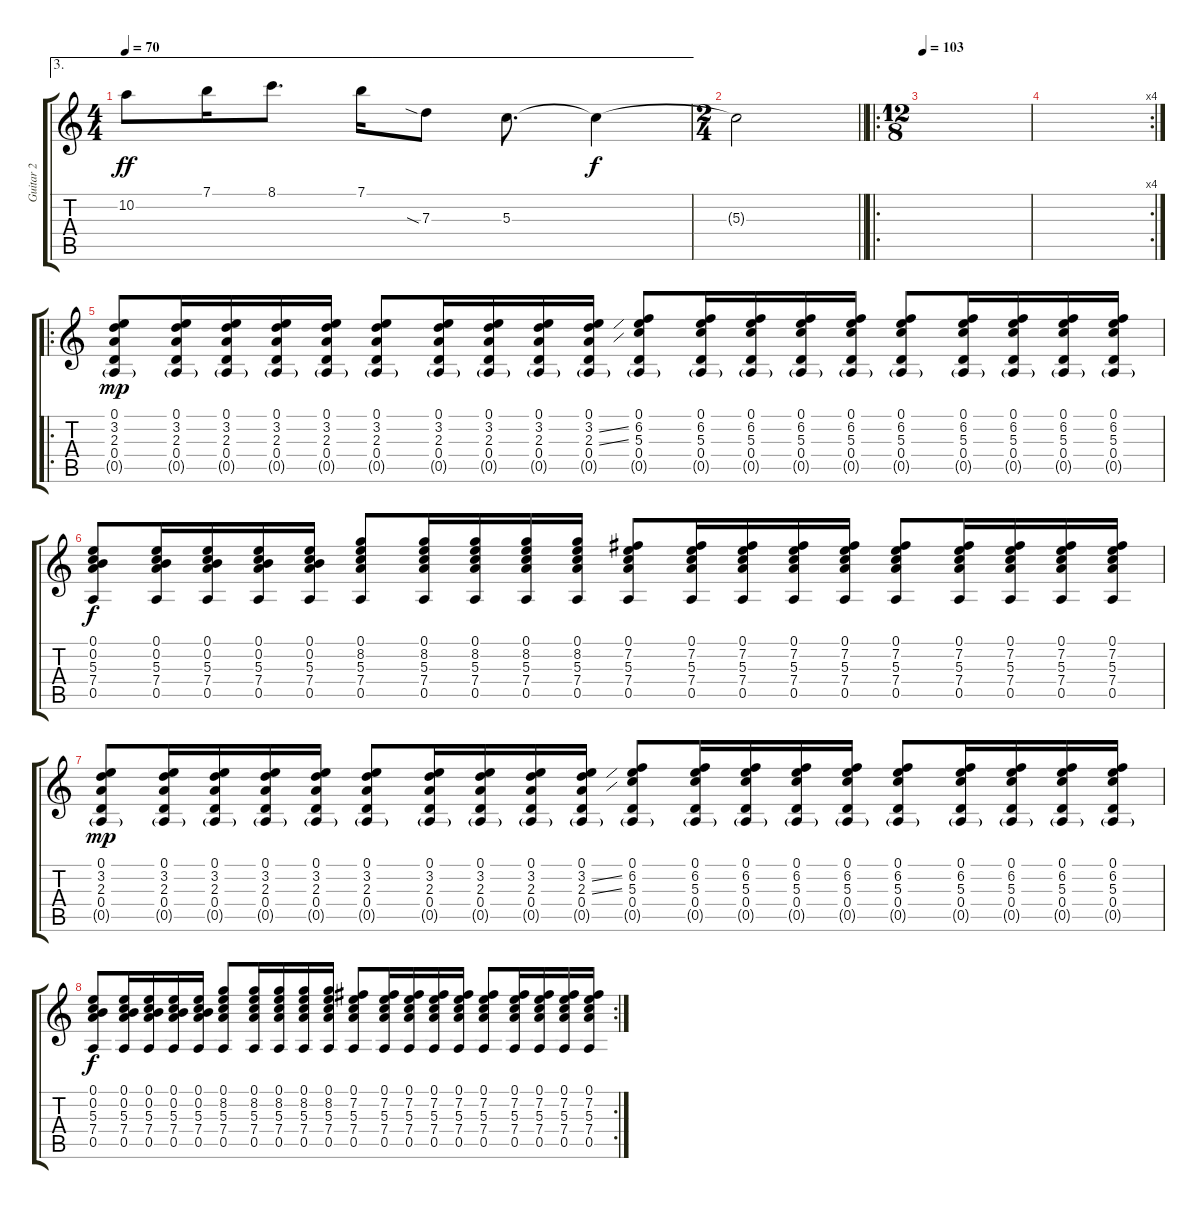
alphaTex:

\track ("Guitar 2" "Guitar 2") {instrument electricguitarjazz}
\staff {score tabs}
\tuning (E4 B3 G3 D3 A2 E2) {hide}
\ae 3
\ts (4 4)
\tempo 70
\clef g2
\ks c
10.2.8{dy ff} 7.1.16 8.1.8{d} 7.1.16 7.3{sia}.8 5.3.8{d} 5.3{t}.4{dy f} |
\ts (2 4)
\barLineRight lightlight
5.3{t}.2 |
\ro
\ts (12 8)
\tempo 103
|
\rc 4
|
\ro
(0.1 3.2 2.3 0.4 0.5{g}).8{dy mp instrument distortionguitar} (0.1 3.2 2.3 0.4 0.5{g}).16 (0.1 3.2 2.3 0.4 0.5{g}).16 (0.1 3.2 2.3 0.4 0.5{g}).16 (0.1 3.2 2.3 0.4 0.5{g}).16 (0.1 3.2 2.3 0.4 0.5{g}).8 (0.1 3.2 2.3 0.4 0.5{g}).16 (0.1 3.2 2.3 0.4 0.5{g}).16 (0.1 3.2 2.3 0.4 0.5{g}).16 (0.1 3.2{ss} 2.3{ss} 0.4 0.5{g}).16 (0.1 6.2 5.3 0.4 0.5{g}).8 (0.1 6.2 5.3 0.4 0.5{g}).16 (0.1 6.2 5.3 0.4 0.5{g}).16 (0.1 6.2 5.3 0.4 0.5{g}).16 (0.1 6.2 5.3 0.4 0.5{g}).16 (0.1 6.2 5.3 0.4 0.5{g}).8 (0.1 6.2 5.3 0.4 0.5{g}).16 (0.1 6.2 5.3 0.4 0.5{g}).16 (0.1 6.2 5.3 0.4 0.5{g}).16 (0.1 6.2 5.3 0.4 0.5{g}).16 |
(0.1 0.2 5.3 7.4 0.5).8{dy f} (0.1 0.2 5.3 7.4 0.5).16 (0.1 0.2 5.3 7.4 0.5).16 (0.1 0.2 5.3 7.4 0.5).16 (0.1 0.2 5.3 7.4 0.5).16 (0.1 8.2 5.3 7.4 0.5).8 (0.1 8.2 5.3 7.4 0.5).16 (0.1 8.2 5.3 7.4 0.5).16 (0.1 8.2 5.3 7.4 0.5).16 (0.1 8.2 5.3 7.4 0.5).16 (0.1 7.2 5.3 7.4 0.5).8 (0.1 7.2 5.3 7.4 0.5).16 (0.1 7.2 5.3 7.4 0.5).16 (0.1 7.2 5.3 7.4 0.5).16 (0.1 7.2 5.3 7.4 0.5).16 (0.1 7.2 5.3 7.4 0.5).8 (0.1 7.2 5.3 7.4 0.5).16 (0.1 7.2 5.3 7.4 0.5).16 (0.1 7.2 5.3 7.4 0.5).16 (0.1 7.2 5.3 7.4 0.5).16 |
(0.1 3.2 2.3 0.4 0.5{g}).8{dy mp} (0.1 3.2 2.3 0.4 0.5{g}).16 (0.1 3.2 2.3 0.4 0.5{g}).16 (0.1 3.2 2.3 0.4 0.5{g}).16 (0.1 3.2 2.3 0.4 0.5{g}).16 (0.1 3.2 2.3 0.4 0.5{g}).8 (0.1 3.2 2.3 0.4 0.5{g}).16 (0.1 3.2 2.3 0.4 0.5{g}).16 (0.1 3.2 2.3 0.4 0.5{g}).16 (0.1 3.2{ss} 2.3{ss} 0.4 0.5{g}).16 (0.1 6.2 5.3 0.4 0.5{g}).8 (0.1 6.2 5.3 0.4 0.5{g}).16 (0.1 6.2 5.3 0.4 0.5{g}).16 (0.1 6.2 5.3 0.4 0.5{g}).16 (0.1 6.2 5.3 0.4 0.5{g}).16 (0.1 6.2 5.3 0.4 0.5{g}).8 (0.1 6.2 5.3 0.4 0.5{g}).16 (0.1 6.2 5.3 0.4 0.5{g}).16 (0.1 6.2 5.3 0.4 0.5{g}).16 (0.1 6.2 5.3 0.4 0.5{g}).16 |
\rc 2
(0.1 0.2 5.3 7.4 0.5).8{dy f} (0.1 0.2 5.3 7.4 0.5).16 (0.1 0.2 5.3 7.4 0.5).16 (0.1 0.2 5.3 7.4 0.5).16 (0.1 0.2 5.3 7.4 0.5).16 (0.1 8.2 5.3 7.4 0.5).8 (0.1 8.2 5.3 7.4 0.5).16 (0.1 8.2 5.3 7.4 0.5).16 (0.1 8.2 5.3 7.4 0.5).16 (0.1 8.2 5.3 7.4 0.5).16 (0.1 7.2 5.3 7.4 0.5).8 (0.1 7.2 5.3 7.4 0.5).16 (0.1 7.2 5.3 7.4 0.5).16 (0.1 7.2 5.3 7.4 0.5).16 (0.1 7.2 5.3 7.4 0.5).16 (0.1 7.2 5.3 7.4 0.5).8 (0.1 7.2 5.3 7.4 0.5).16 (0.1 7.2 5.3 7.4 0.5).16 (0.1 7.2 5.3 7.4 0.5).16 (0.1 7.2 5.3 7.4 0.5).16
